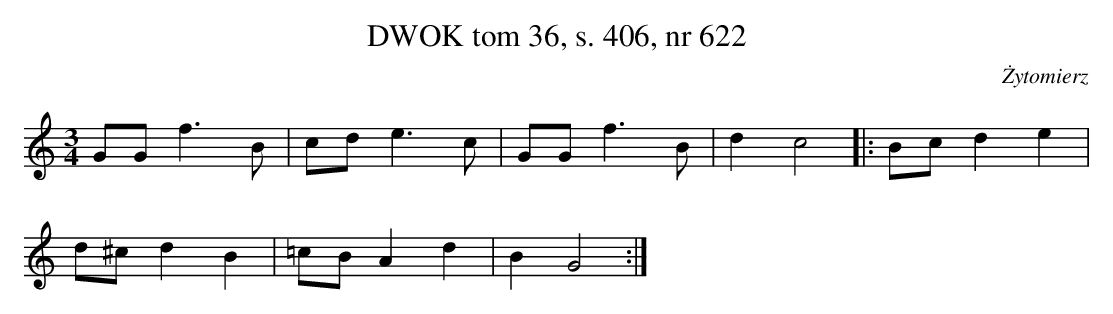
X:1
T:DWOK tom 36, s. 406, nr 622
O:Żytomierz
L:1/8
M:3/4
K:C
GG f3B|cde3c|GGf3B|d2c4|:Bcd2e2|
d^cd2B2|=cBA2d2|B2G4:|
